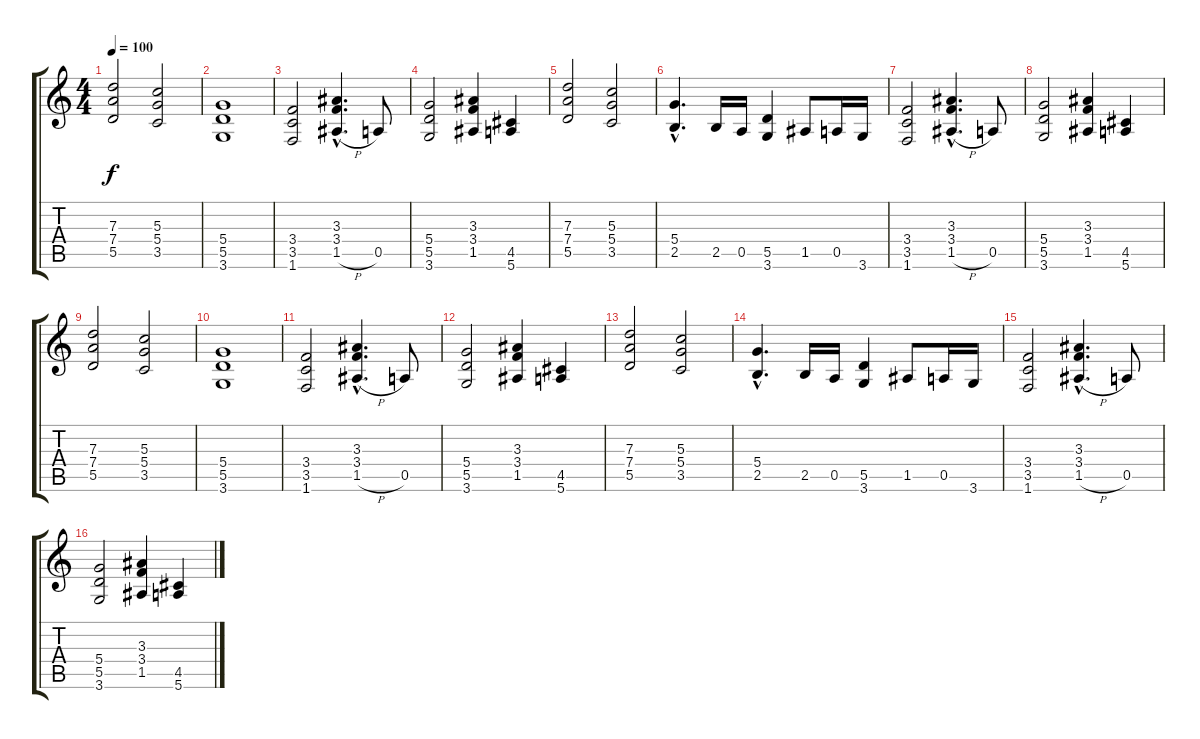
\track "" {instrument overdrivenguitar}
\staff {score tabs}
\tuning (E4 B3 G3 D3 A2 E2) {hide}
\ts (4 4)
\tempo 100
\clef g2
\ks c
(7.3 7.4 5.5).2{dy f instrument overdrivenguitar} (5.3 5.4 3.5).2 |
(5.4 5.5 3.6).1 |
(3.4 3.5 1.6).2 (3.3{hac} 3.4{hac} 1.5{h hac}).4{d} 0.5.8 |
(5.4 5.5 3.6).2 (3.3 3.4 1.5).4 (4.5 5.6).4 |
(7.3 7.4 5.5).2 (5.3 5.4 3.5).2 |
(5.4{hac} 2.5{hac}).4{d} 2.5.16 0.5.16 (5.5 3.6).4 1.5.8 0.5.16 3.6.16 |
(3.4 3.5 1.6).2 (3.3{hac} 3.4{hac} 1.5{h hac}).4{d} 0.5.8 |
(5.4 5.5 3.6).2 (3.3 3.4 1.5).4 (4.5 5.6).4 |
(7.3 7.4 5.5).2 (5.3 5.4 3.5).2 |
(5.4 5.5 3.6).1 |
(3.4 3.5 1.6).2 (3.3{hac} 3.4{hac} 1.5{h hac}).4{d} 0.5.8 |
(5.4 5.5 3.6).2 (3.3 3.4 1.5).4 (4.5 5.6).4 |
(7.3 7.4 5.5).2 (5.3 5.4 3.5).2 |
(5.4{hac} 2.5{hac}).4{d} 2.5.16 0.5.16 (5.5 3.6).4 1.5.8 0.5.16 3.6.16 |
(3.4 3.5 1.6).2 (3.3{hac} 3.4{hac} 1.5{h hac}).4{d} 0.5.8 |
(5.4 5.5 3.6).2 (3.3 3.4 1.5).4 (4.5 5.6).4
